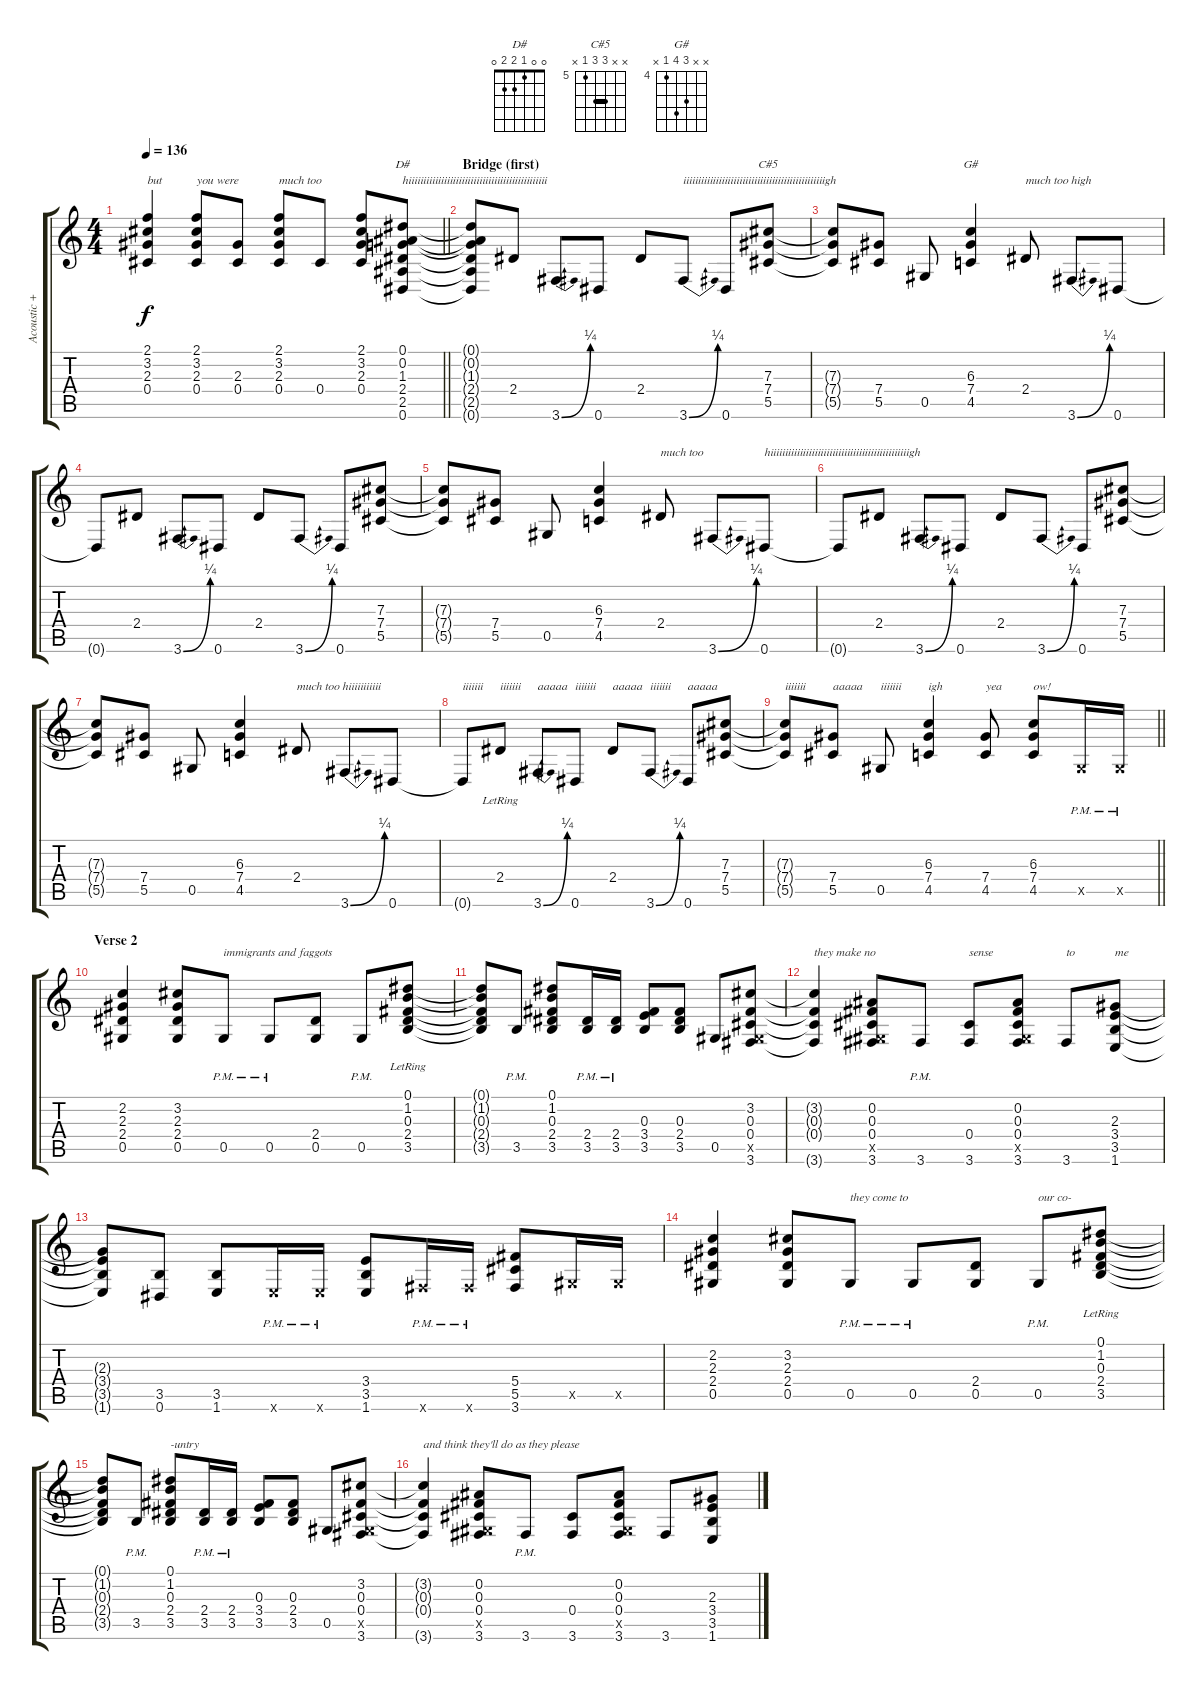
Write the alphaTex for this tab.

\track ("Acoustic + solo" "Acoustic +") {instrument acousticguitarsteel}
\staff {score tabs}
\tuning (Eb4 Bb3 Gb3 Db3 Ab2 Eb2) {hide}
\chord ("D#" 0 0 1 2 2 0)
\chord ("C#5" x x 7 7 5 x) {firstfret 5 barre 7}
\chord ("G#" x x 6 7 4 x) {firstfret 4}
\ts (4 4)
\tempo 136
\clef g2
\barLineRight lightlight
\ks c
(2.1 3.2 2.3 0.4).4{txt "but" dy f} (2.1 3.2 2.3 0.4).8{txt "you were "} (2.3 0.4).8 (2.1 3.2 2.3 0.4).8{txt "much too"} 0.4.8 (2.1 3.2 2.3 0.4).8 (0.1 0.2 1.3 2.4 2.5 0.6).8{ch "D#" txt "hiiiiiiiiiiiiiiiiiiiiiiiiiiiiiiiiiiiiiiiiiiiiiii"} |
\section ("" "Bridge (first)")
(0.1{t} 0.2{t} 1.3{t} 2.4{t} 2.5{t} 0.6{t}).8{volume 9} 2.4.8{volume 13} 3.6{be (bend 0 0 60 1)}.8 0.6.8 2.4.8 3.6{be (bend 0 0 60 1)}.8{txt "iiiiiiiiiiiiiiiiiiiiiiiiiiiiiiiiiiiiiiiiiiiiiiiigh"} 0.6.8 (7.3 7.4 5.5).8{ch "C#5"} |
(7.3{t} 7.4{t} 5.5{t}).8 (7.4 5.5).8 0.5.8 (6.3 7.4 4.5).4{ch "G#"} 2.4.8{txt "much too high"} 3.6{be (bend 0 0 60 1)}.8 0.6.8 |
0.6{t}.8 2.4.8 3.6{be (bend 0 0 60 1)}.8 0.6.8 2.4.8 3.6{be (bend 0 0 60 1)}.8 0.6.8 (7.3 7.4 5.5).8 |
(7.3{t} 7.4{t} 5.5{t}).8 (7.4 5.5).8 0.5.8 (6.3 7.4 4.5).4 2.4.8{txt "much too"} 3.6{be (bend 0 0 60 1)}.8 0.6.8{txt "hiiiiiiiiiiiiiiiiiiiiiiiiiiiiiiiiiiiiiiiiiiiiiiigh"} |
0.6{t}.8 2.4.8 3.6{be (bend 0 0 60 1)}.8 0.6.8 2.4.8 3.6{be (bend 0 0 60 1)}.8 0.6.8 (7.3 7.4 5.5).8 |
(7.3{t} 7.4{t} 5.5{t}).8 (7.4 5.5).8 0.5.8 (6.3 7.4 4.5).4 2.4.8{txt "much too hiiiiiiiiiii"} 3.6{be (bend 0 0 60 1)}.8 0.6.8 |
0.6{t}.8{txt "iiiiiii"} 2.4{lr}.8{txt "iiiiiii"} 3.6{be (bend 0 0 60 1)}.8{txt "aaaaa"} 0.6.8{txt "iiiiiii"} 2.4.8{txt "aaaaa"} 3.6{be (bend 0 0 60 1)}.8{txt "iiiiiii"} 0.6.8{txt "aaaaa"} (7.3 7.4 5.5).8 |
\barLineRight lightlight
(7.3{t} 7.4{t} 5.5{t}).8{txt "iiiiiii"} (7.4 5.5).8{txt "aaaaa"} 0.5.8{txt "iiiiiii"} (6.3 7.4 4.5).4{txt "igh"} (7.4 4.5).8{txt "yea"} (6.3 7.4 4.5).8{txt "ow!"} 0.5{pm x}.16 0.5{pm x}.16 |
\section ("" "Verse 2")
(2.2 2.3 2.4 0.5).4 (3.2 2.3 2.4 0.5).8 0.5{pm}.8{txt "immigrants and faggots"} 0.5{pm}.8 (2.4 0.5).8 0.5{pm}.8 (0.1 1.2{lr} 0.3{lr} 2.4{lr} 3.5{lr}).8 |
(0.1{t} 1.2{t} 0.3{t} 2.4{t} 3.5{t}).8 3.5{pm}.8 (0.1 1.2 0.3 2.4 3.5).8 (2.4{pm} 3.5{pm}).16 (2.4{pm} 3.5{pm}).16 (0.3 3.4 3.5).8 (0.3 2.4 3.5).8 0.5.8 (3.2 0.3 0.4 0.5{x} 3.6).8 |
(3.2{t} 0.3{t} 0.4{t} 3.6{t}).4{txt "they make no"} (0.2 0.3 0.4 0.5{x} 3.6).8 3.6{pm}.8 (0.4 3.6).8{txt "sense"} (0.2 0.3 0.4 0.5{x} 3.6).8 3.6.8{txt "to"} (2.3 3.4 3.5 1.6).8{txt "me"} |
(2.3{t} 3.4{t} 3.5{t} 1.6{t}).8 (3.5 0.6).8 (3.5 1.6).8 1.6{pm x}.16 1.6{pm x}.16 (3.4 3.5 1.6).8 3.6{pm x}.16 3.6{pm x}.16 (5.4 5.5 3.6).8 0.5{x}.16 0.5{x}.16 |
(2.2 2.3 2.4 0.5).4 (3.2 2.3 2.4 0.5).8 0.5{pm}.8{txt "they come to"} 0.5{pm}.8 (2.4 0.5).8 0.5{pm}.8{txt "our co-"} (0.1 1.2{lr} 0.3{lr} 2.4{lr} 3.5{lr}).8 |
(0.1{t} 1.2{t} 0.3{t} 2.4{t} 3.5{t}).8 3.5{pm}.8 (0.1 1.2 0.3 2.4 3.5).8{txt "-untry"} (2.4{pm} 3.5{pm}).16 (2.4{pm} 3.5{pm}).16 (0.3 3.4 3.5).8 (0.3 2.4 3.5).8 0.5.8 (3.2 0.3 0.4 0.5{x} 3.6).8 |
(3.2{t} 0.3{t} 0.4{t} 3.6{t}).4{txt "and think they'll do as they please"} (0.2 0.3 0.4 0.5{x} 3.6).8 3.6{pm}.8 (0.4 3.6).8 (0.2 0.3 0.4 0.5{x} 3.6).8 3.6.8 (2.3 3.4 3.5 1.6).8
